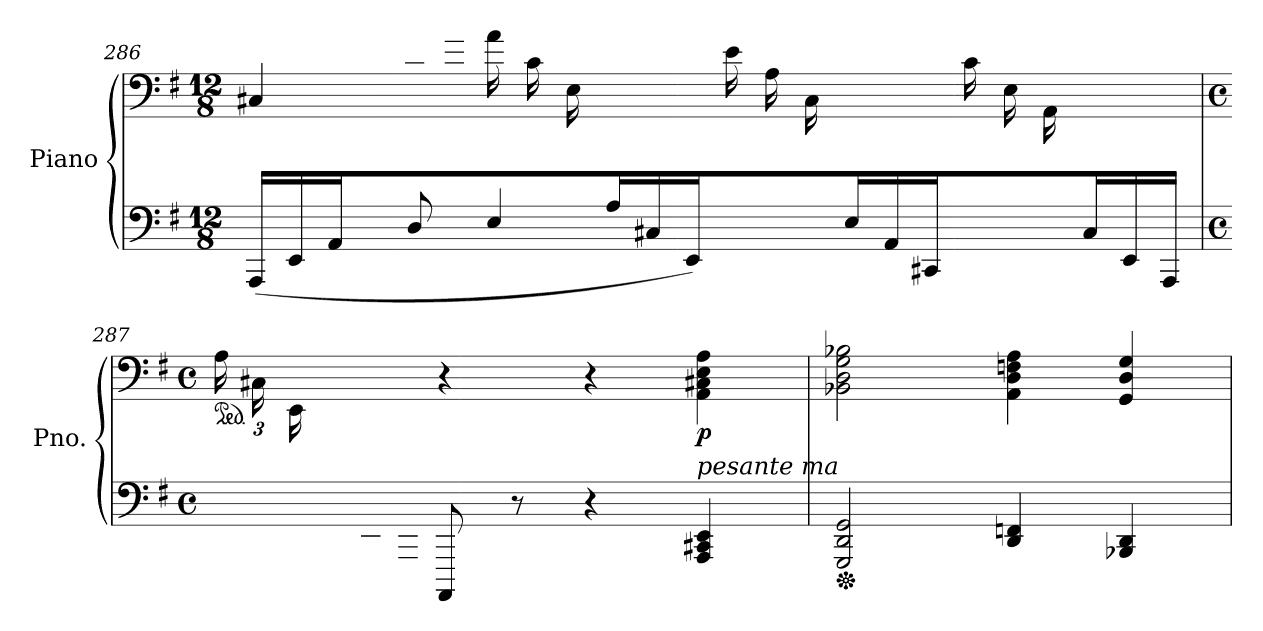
**kern	**kern	**dynam
*part1	*part1	*part1
*staff2	*staff1	*staff1/2
*I"Piano	*	*
*I'Pno.	*	*
*clefF4	*clefF4	*
*k[f#]	*k[f#]	*
*M12/8	*M12/8	*
=286	=286	=286
*^	*^	*
4ryy	(16AAA/LL	4C#X/	8.ryy	.
.	16EE/	.	.	.
.	16AA/	.	.	.
.	4.ryy	.	16E\	.
8D/	.	4.ryy	16c#X\	.
.	.	.	16a\JJ)	.
4E/	.	.	(16a\LL	.
.	.	.	16c#\	.
.	.	.	16E\	.
.	16A/	.	8.ryy	.
2..ryy	16C#X/	8ryy	.	.
.	16EE/JJ)	.	.	.
.	8.ryy	4.ryy	(16e\LL	.
.	.	.	16A\	.
.	.	.	16C#\	.
.	16E/	.	8.ryy	.
.	16AA/	.	.	.
.	16CC#X/JJ)	.	.	.
.	8.ryy	4.ryy	(16c#\LL	.
.	.	.	16E\	.
.	.	.	16AA\	.
.	16C#/	.	8.ryy	.
.	16EE/	.	.	.
.	16AAA/JJ)	.	.	.
*v	*v	*	*	*
!!LO:LB:g=z	!!
=287	=287	=287	=287
*M4/4	*M4/4	*	*
*met(c)	*met(c)	*	*
*	*ped	*	*
*	*	*Xbrackettup	*
*	*MM72	*	*
8ryy	4ryy	(24A\LL	.
.	.	24C#X\	.
.	.	24EE\	.
24AA/	.	2..ryy	.
24EE/	.	.	.
24AAA/JJ	.	.	.
*	*MM30	*	*
8AAAA/)	4r	.	.
8r	.	.	.
*	*MM60	*	*
4r	4r	.	.
*	*MM76	*	*
!LO:TX:a:i:t=pesante ma	!	!	!
!	!	!	!LO:DY:b
4AAA/ 4CC#X/ 4EE/	4AA\ 4C#X\ 4E\ 4A\	.	p
*	*v	*v	*
=288	=288	=288
*Xped	*	*
2GGG/ 2DD/ 2GG/	2BB-X\ 2D\ 2G\ 2B-X\	.
4DD/ 4FFn/	4AA\ 4D\ 4Fn\ 4A\	.
4BBB-X/ 4DD/	4GG/ 4D/ 4G/	.
=	=	=
*-	*-	*-
